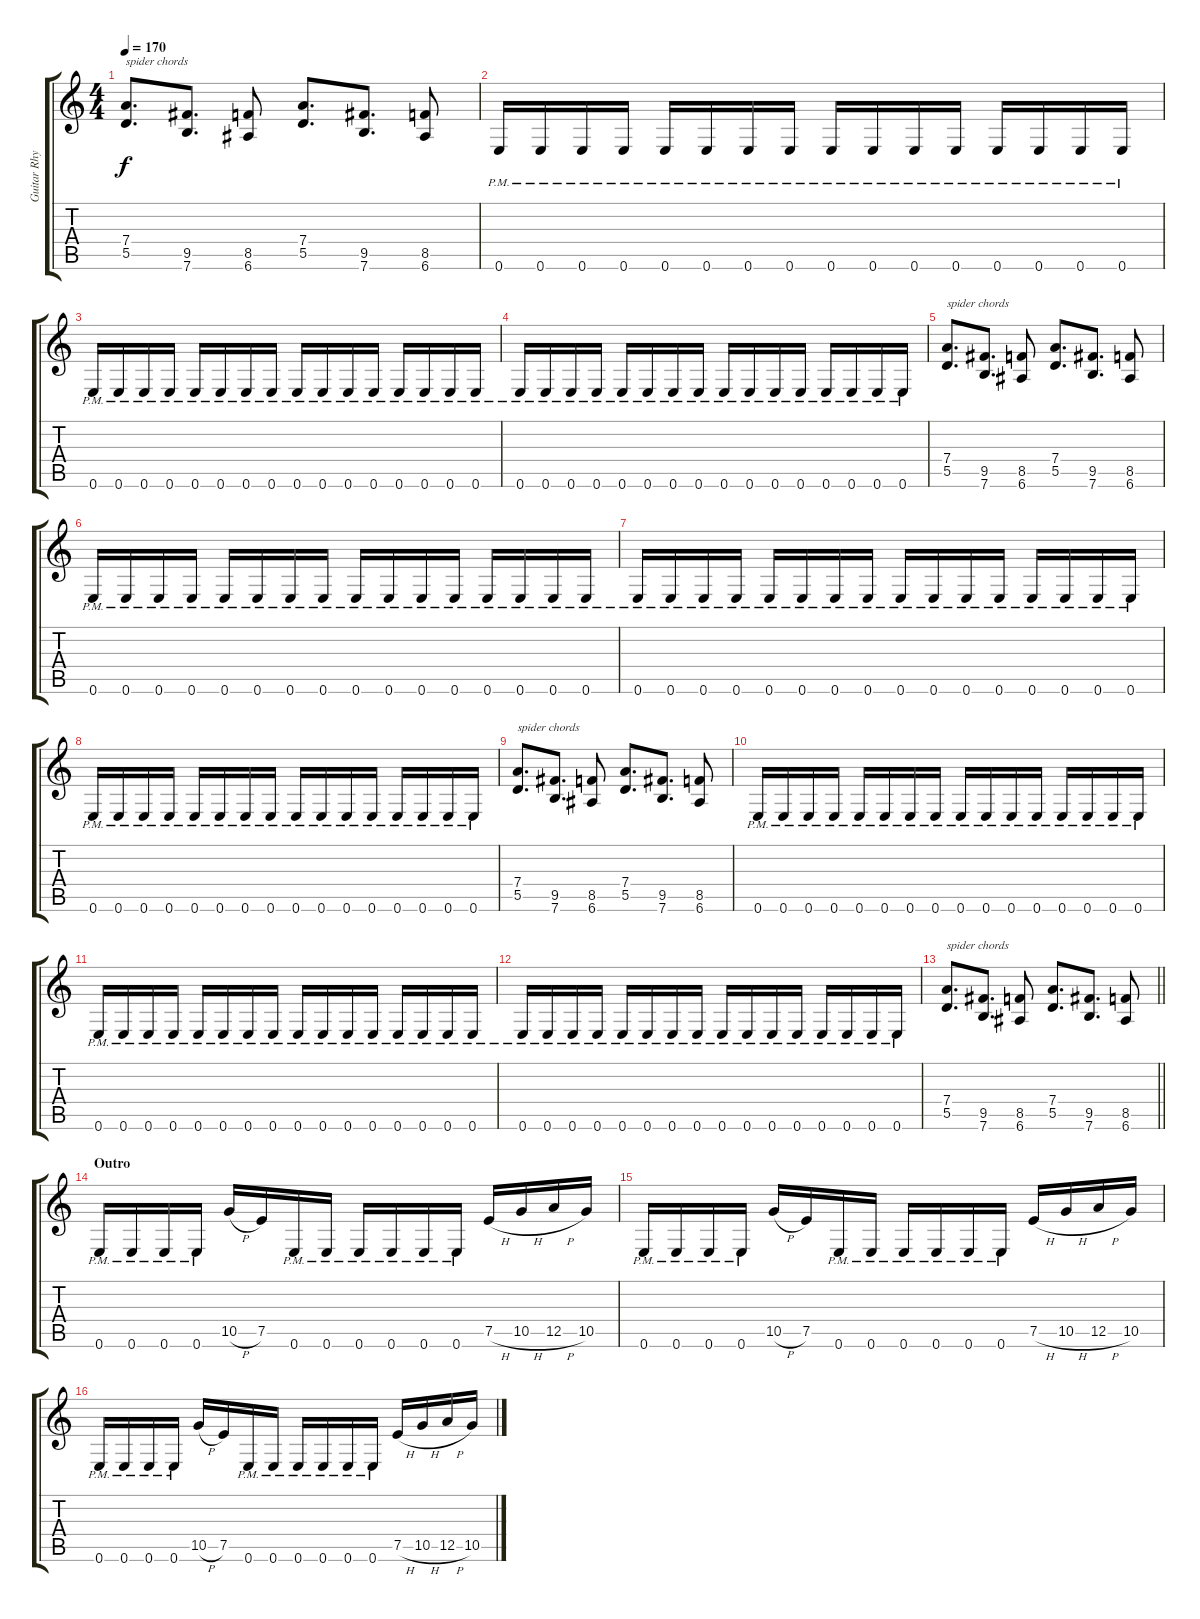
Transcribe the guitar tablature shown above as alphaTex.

\track ("Guitar Rhythm" "Guitar Rhy") {instrument distortionguitar}
\staff {score tabs}
\tuning (E4 B3 G3 D3 A2 E2) {hide}
\ts (4 4)
\tempo 170
\clef g2
\ks c
(7.4 5.5).8{d txt "spider chords" dy f} (9.5 7.6).8{d} (8.5 6.6).8 (7.4 5.5).8{d} (9.5 7.6).8{d} (8.5 6.6).8 |
0.6{pm}.16 0.6{pm}.16 0.6{pm}.16 0.6{pm}.16 0.6{pm}.16 0.6{pm}.16 0.6{pm}.16 0.6{pm}.16 0.6{pm}.16 0.6{pm}.16 0.6{pm}.16 0.6{pm}.16 0.6{pm}.16 0.6{pm}.16 0.6{pm}.16 0.6{pm}.16 |
0.6{pm}.16 0.6{pm}.16 0.6{pm}.16 0.6{pm}.16 0.6{pm}.16 0.6{pm}.16 0.6{pm}.16 0.6{pm}.16 0.6{pm}.16 0.6{pm}.16 0.6{pm}.16 0.6{pm}.16 0.6{pm}.16 0.6{pm}.16 0.6{pm}.16 0.6{pm}.16 |
0.6{pm}.16 0.6{pm}.16 0.6{pm}.16 0.6{pm}.16 0.6{pm}.16 0.6{pm}.16 0.6{pm}.16 0.6{pm}.16 0.6{pm}.16 0.6{pm}.16 0.6{pm}.16 0.6{pm}.16 0.6{pm}.16 0.6{pm}.16 0.6{pm}.16 0.6{pm}.16 |
(7.4 5.5).8{d txt "spider chords"} (9.5 7.6).8{d} (8.5 6.6).8 (7.4 5.5).8{d} (9.5 7.6).8{d} (8.5 6.6).8 |
0.6{pm}.16 0.6{pm}.16 0.6{pm}.16 0.6{pm}.16 0.6{pm}.16 0.6{pm}.16 0.6{pm}.16 0.6{pm}.16 0.6{pm}.16 0.6{pm}.16 0.6{pm}.16 0.6{pm}.16 0.6{pm}.16 0.6{pm}.16 0.6{pm}.16 0.6{pm}.16 |
0.6{pm}.16 0.6{pm}.16 0.6{pm}.16 0.6{pm}.16 0.6{pm}.16 0.6{pm}.16 0.6{pm}.16 0.6{pm}.16 0.6{pm}.16 0.6{pm}.16 0.6{pm}.16 0.6{pm}.16 0.6{pm}.16 0.6{pm}.16 0.6{pm}.16 0.6{pm}.16 |
0.6{pm}.16 0.6{pm}.16 0.6{pm}.16 0.6{pm}.16 0.6{pm}.16 0.6{pm}.16 0.6{pm}.16 0.6{pm}.16 0.6{pm}.16 0.6{pm}.16 0.6{pm}.16 0.6{pm}.16 0.6{pm}.16 0.6{pm}.16 0.6{pm}.16 0.6{pm}.16 |
(7.4 5.5).8{d txt "spider chords"} (9.5 7.6).8{d} (8.5 6.6).8 (7.4 5.5).8{d} (9.5 7.6).8{d} (8.5 6.6).8 |
0.6{pm}.16 0.6{pm}.16 0.6{pm}.16 0.6{pm}.16 0.6{pm}.16 0.6{pm}.16 0.6{pm}.16 0.6{pm}.16 0.6{pm}.16 0.6{pm}.16 0.6{pm}.16 0.6{pm}.16 0.6{pm}.16 0.6{pm}.16 0.6{pm}.16 0.6{pm}.16 |
0.6{pm}.16 0.6{pm}.16 0.6{pm}.16 0.6{pm}.16 0.6{pm}.16 0.6{pm}.16 0.6{pm}.16 0.6{pm}.16 0.6{pm}.16 0.6{pm}.16 0.6{pm}.16 0.6{pm}.16 0.6{pm}.16 0.6{pm}.16 0.6{pm}.16 0.6{pm}.16 |
0.6{pm}.16 0.6{pm}.16 0.6{pm}.16 0.6{pm}.16 0.6{pm}.16 0.6{pm}.16 0.6{pm}.16 0.6{pm}.16 0.6{pm}.16 0.6{pm}.16 0.6{pm}.16 0.6{pm}.16 0.6{pm}.16 0.6{pm}.16 0.6{pm}.16 0.6{pm}.16 |
\barLineRight lightlight
(7.4 5.5).8{d txt "spider chords"} (9.5 7.6).8{d} (8.5 6.6).8 (7.4 5.5).8{d} (9.5 7.6).8{d} (8.5 6.6).8 |
\section ("" "Outro")
0.6{pm}.16 0.6{pm}.16 0.6{pm}.16 0.6{pm}.16 10.5{h}.16 7.5.16 0.6{pm}.16 0.6{pm}.16 0.6{pm}.16 0.6{pm}.16 0.6{pm}.16 0.6{pm}.16 7.5{h}.16 10.5{h}.16 12.5{h}.16 10.5.16 |
0.6{pm}.16 0.6{pm}.16 0.6{pm}.16 0.6{pm}.16 10.5{h}.16 7.5.16 0.6{pm}.16 0.6{pm}.16 0.6{pm}.16 0.6{pm}.16 0.6{pm}.16 0.6{pm}.16 7.5{h}.16 10.5{h}.16 12.5{h}.16 10.5.16 |
0.6{pm}.16 0.6{pm}.16 0.6{pm}.16 0.6{pm}.16 10.5{h}.16 7.5.16 0.6{pm}.16 0.6{pm}.16 0.6{pm}.16 0.6{pm}.16 0.6{pm}.16 0.6{pm}.16 7.5{h}.16 10.5{h}.16 12.5{h}.16 10.5.16
